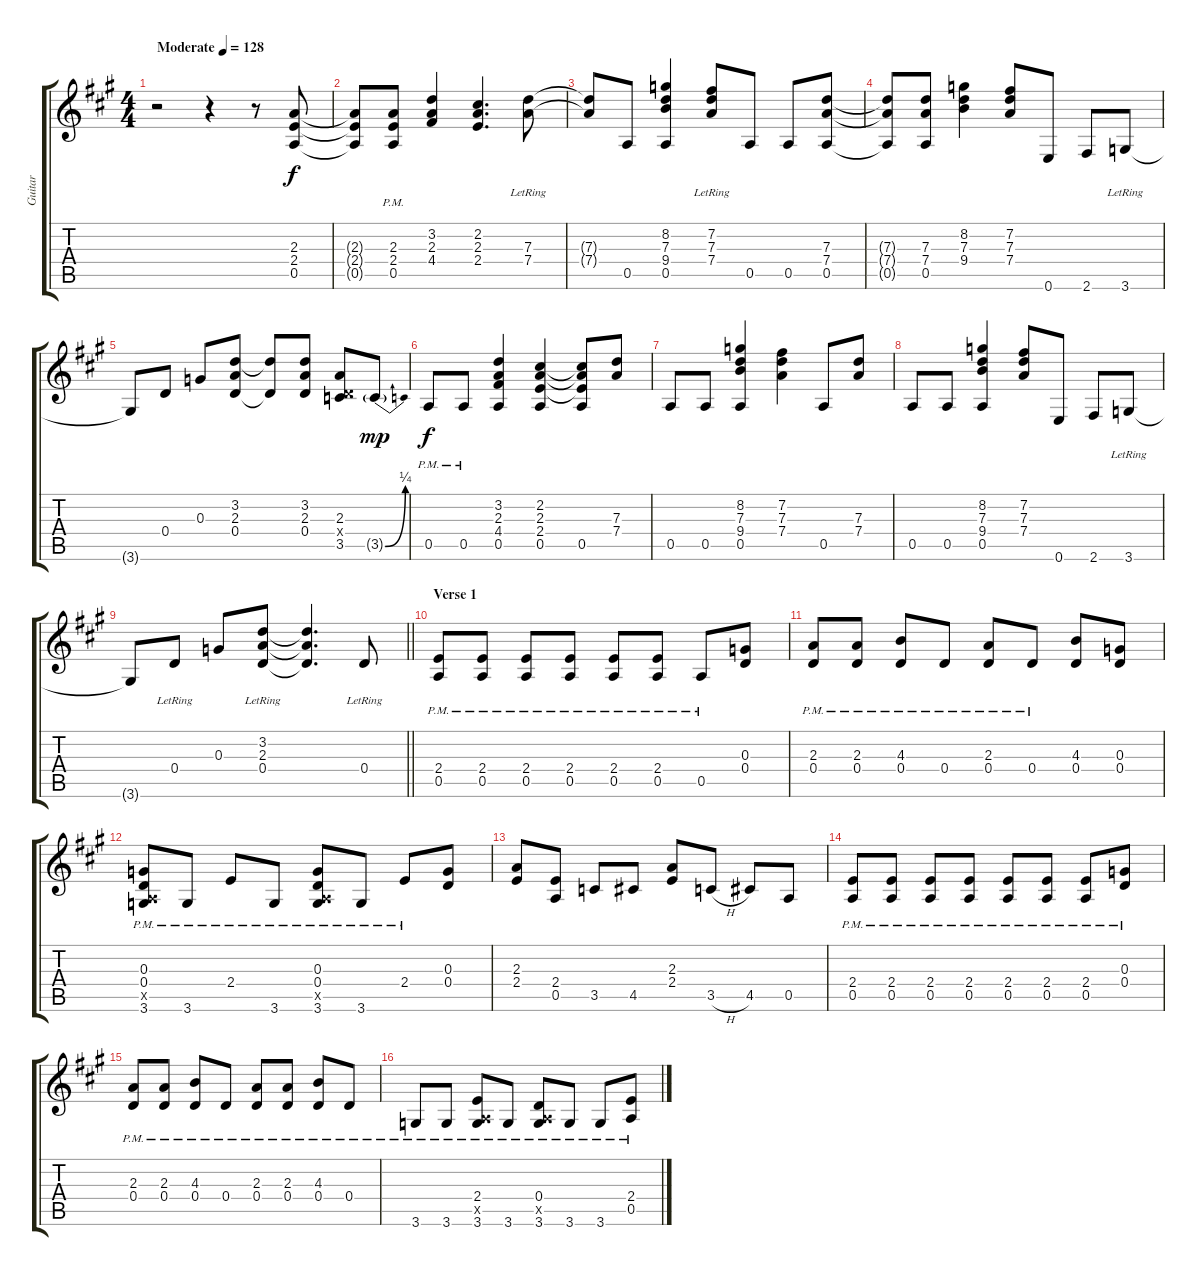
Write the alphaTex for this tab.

\track ("Guitar" "Guitar") {instrument overdrivenguitar}
\staff {score tabs}
\tuning (E4 B3 G3 D3 A2 E2) {hide}
\ts (4 4)
\tempo (128 "Moderate")
\clef g2
\ks a
r.2{dy f instrument overdrivenguitar} r.4 r.8 (2.3 2.4 0.5).8 |
(2.3{t} 2.4{t} 0.5{t}).8 (2.3{pm} 2.4 0.5).8 (3.2 2.3 4.4).4 (2.2 2.3 2.4).4{d} (7.3{lr} 7.4).8 |
(7.3{t} 7.4{t}).8 0.5.8 (8.2 7.3 9.4 0.5).4 (7.2{lr} 7.3 7.4).8 0.5.8 0.5.8 (7.3 7.4 0.5).8 |
(7.3{t} 7.4{t} 0.5{t}).8 (7.3 7.4 0.5).8 (8.2 7.3 9.4).4 (7.2 7.3 7.4).8 0.6.8 2.6.8 3.6{lr}.8 |
3.6{t}.8 0.4.8 0.3.8 (3.2 2.3 0.4).8 (3.2{t} 0.4{t}).8 (3.2 2.3 0.4).8 (2.3 0.4{x} 3.5).8 3.5{be (bend 0 0 60 1) g}.8{dy mp} |
0.5{pm}.8{dy f} 0.5{pm}.8 (3.2 2.3 4.4 0.5).4 (2.2 2.3 2.4 0.5).4 (2.2{t} 2.3{t} 2.4{t} 0.5).8 (7.3 7.4).8 |
0.5.8 0.5.8 (8.2 7.3 9.4 0.5).4 (7.2 7.3 7.4).4 0.5.8 (7.3 7.4).8 |
0.5.8 0.5.8 (8.2 7.3 9.4 0.5).4 (7.2 7.3 7.4).8 0.6.8 2.6.8 3.6{lr}.8 |
\barLineRight lightlight
3.6{t}.8 0.4{lr}.8 0.3.8 (3.2{lr} 2.3 0.4).8 (3.2{t} 2.3{t} 0.4{t}).4{d} 0.4{lr}.8 |
\section ("" "Verse 1")
(2.4{pm} 0.5{pm}).8 (2.4{pm} 0.5{pm}).8 (2.4{pm} 0.5{pm}).8 (2.4{pm} 0.5{pm}).8 (2.4{pm} 0.5{pm}).8 (2.4{pm} 0.5{pm}).8 0.5{pm}.8 (0.3 0.4).8 |
(2.3{pm} 0.4{pm}).8 (2.3{pm} 0.4{pm}).8 (4.3{pm} 0.4{pm}).8 0.4{pm}.8 (2.3{pm} 0.4{pm}).8 0.4{pm}.8 (4.3 0.4).8 (0.3 0.4).8 |
(0.3{pm} 0.4{pm} 0.5{x} 3.6{pm}).8 3.6{pm}.8 2.4{pm}.8 3.6{pm}.8 (0.3{pm} 0.4{pm} 0.5{x} 3.6{pm}).8 3.6{pm}.8 2.4{pm}.8 (0.3 0.4).8 |
(2.3 2.4).8 (2.4 0.5).8 3.5.8 4.5.8 (2.3 2.4).8 3.5{h}.8 4.5.8 0.5.8 |
(2.4{pm} 0.5{pm}).8 (2.4{pm} 0.5{pm}).8 (2.4{pm} 0.5{pm}).8 (2.4{pm} 0.5{pm}).8 (2.4{pm} 0.5{pm}).8 (2.4{pm} 0.5{pm}).8 (2.4{pm} 0.5{pm}).8 (0.3{pm} 0.4{pm}).8 |
(2.3{pm} 0.4{pm}).8 (2.3{pm} 0.4{pm}).8 (4.3{pm} 0.4{pm}).8 0.4{pm}.8 (2.3{pm} 0.4{pm}).8 (2.3{pm} 0.4{pm}).8 (4.3{pm} 0.4{pm}).8 0.4{pm}.8 |
3.6{pm}.8 3.6{pm}.8 (2.4{pm} 0.5{x} 3.6{pm}).8 3.6{pm}.8 (0.4{pm} 0.5{x} 3.6{pm}).8 3.6{pm}.8 3.6{pm}.8 (2.4{pm} 0.5{pm}).8
